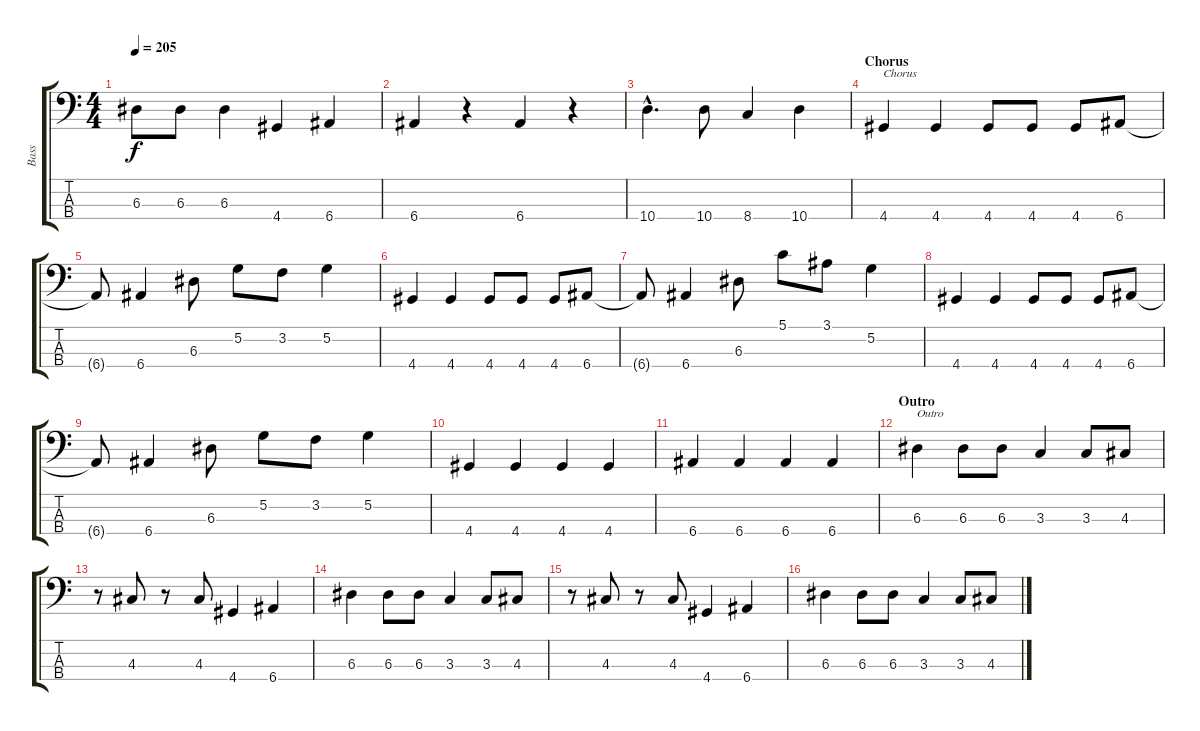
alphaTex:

\track ("Bass" "Bass") {instrument electricbassfinger}
\staff {score tabs}
\tuning (G2 D2 A1 E1) {hide}
\ts (4 4)
\tempo 205
\clef f4
\ks c
6.3.8{dy f} 6.3.8 6.3.4 4.4.4 6.4.4 |
6.4.4 r.4 6.4.4 r.4 |
10.4{hac}.4{d} 10.4.8 8.4.4 10.4.4 |
\section ("" "Chorus")
4.4.4{txt "Chorus"} 4.4.4 4.4.8 4.4.8 4.4.8 6.4.8 |
6.4{t}.8 6.4.4 6.3.8 5.2.8 3.2.8 5.2.4 |
4.4.4 4.4.4 4.4.8 4.4.8 4.4.8 6.4.8 |
6.4{t}.8 6.4.4 6.3.8 5.1.8 3.1.8 5.2.4 |
4.4.4 4.4.4 4.4.8 4.4.8 4.4.8 6.4.8 |
6.4{t}.8 6.4.4 6.3.8 5.2.8 3.2.8 5.2.4 |
4.4.4 4.4.4 4.4.4 4.4.4 |
6.4.4 6.4.4 6.4.4 6.4.4 |
\section ("" "Outro")
6.3.4{txt "Outro"} 6.3.8 6.3.8 3.3.4 3.3.8 4.3.8 |
r.8 4.3.8 r.8 4.3.8 4.4.4 6.4.4 |
6.3.4 6.3.8 6.3.8 3.3.4 3.3.8 4.3.8 |
r.8 4.3.8 r.8 4.3.8 4.4.4 6.4.4 |
6.3.4 6.3.8 6.3.8 3.3.4 3.3.8 4.3.8
